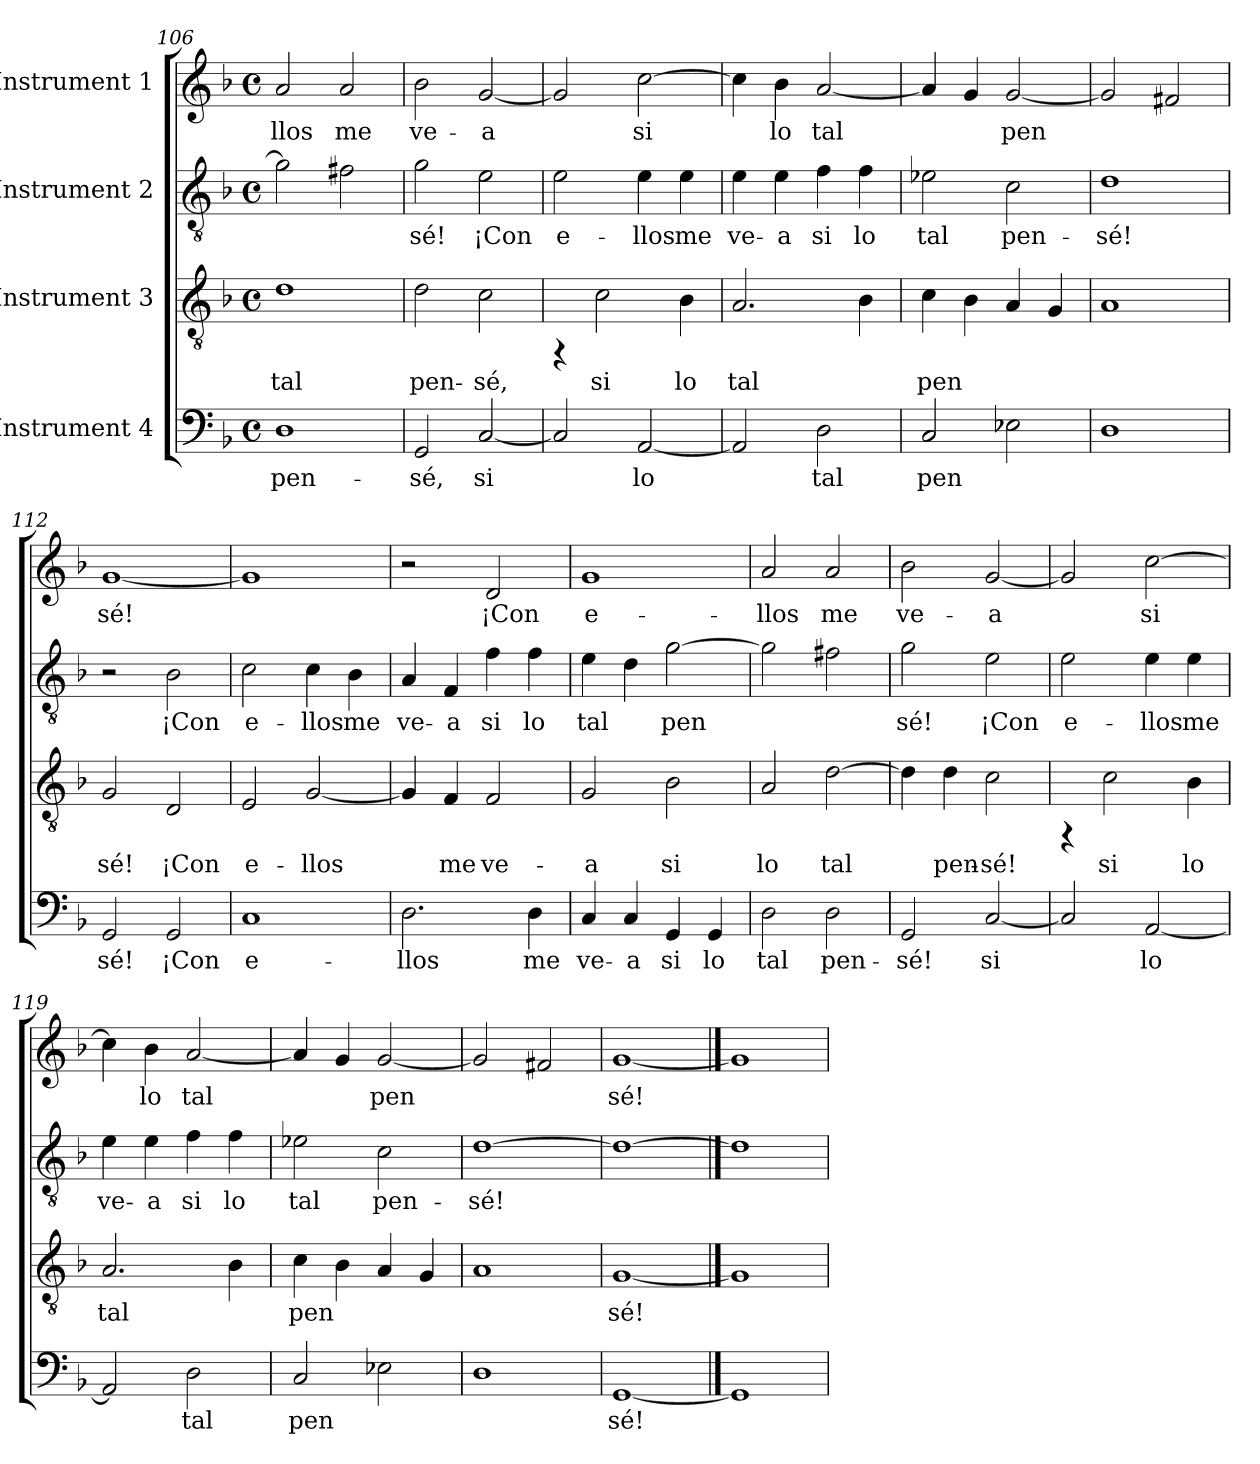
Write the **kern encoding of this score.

**kern	**text	**kern	**text	**kern	**text	**kern	**text
*part4	*part4	*part3	*part3	*part2	*part2	*part1	*part1
*staff4	*staff4	*staff3	*staff3	*staff2	*staff2	*staff1	*staff1
*I"Instrument 4	*	*I"Instrument 3	*	*I"Instrument 2	*	*I"Instrument 1	*
*clefF4	*	*clefGv2	*	*clefGv2	*	*clefG2	*
*k[b-]	*	*k[b-]	*	*k[b-]	*	*k[b-]	*
*F:	*	*F:	*	*F:	*	*F:	*
*M4/4	*	*M4/4	*	*M4/4	*	*M4/4	*
*met(c)	*	*met(c)	*	*met(c)	*	*met(c)	*
=106	=106	=106	=106	=106	=106	=106	=106
!	!LO:LY:b:cj	!	!LO:LY:b:cj	!	!LO:LY:b:cj	!	!LO:LY:b:cj
1D	pen-	1d	tal	2g\]	--	2a/	-llos
!	!	!	!	!	!LO:LY:b:cj	!	!LO:LY:b:cj
.	.	.	.	2f#X\	--	2a/	me
=107	=107	=107	=107	=107	=107	=107	=107
!	!LO:LY:b:cj	!	!LO:LY:b:cj	!	!LO:LY:b:cj	!	!LO:LY:b:cj
2GG/	-sé,	2d\	pen-	2g\	-sé!	2b-\	ve-
!	!LO:LY:b:cj	!	!LO:LY:b:cj	!	!LO:LY:b:cj	!	!LO:LY:b:cj
[<2C/	si	2c\	-sé,	2e\	¡Con	[<2g/	-a
=108	=108	=108	=108	=108	=108	=108	=108
!	!LO:LY:b:cj	!	!	!	!LO:LY:b:cj	!	!LO:LY:b:cj
2C/]	.	4rFF	.	2e\	e-	2g/]	.
!	!	!	!LO:LY:b:cj	!	!	!	!
.	.	2c\	si	.	.	.	.
!	!LO:LY:b:cj	!	!	!	!LO:LY:b:cj	!	!LO:LY:b:cj
[<2AA/	lo-	.	.	4e\	-llos	[>2cc\	si
!	!	!	!LO:LY:b:cj	!	!LO:LY:b:cj	!	!
.	.	4B-\	lo	4e\	me	.	.
=109	=109	=109	=109	=109	=109	=109	=109
!	!LO:LY:b:cj	!	!LO:LY:b:cj	!	!LO:LY:b:cj	!	!LO:LY:b:cj
2AA/]	--	2.A/	tal	4e\	ve-	4cc\]	.
!	!	!	!	!	!LO:LY:b:cj	!	!LO:LY:b:cj
.	.	.	.	4e\	-a	4b-\	lo
!	!LO:LY:b:cj	!	!	!	!LO:LY:b:cj	!	!LO:LY:b:cj
2D\	-tal	.	.	4f\	si	[<2a/	tal
!	!	!	!LO:LY:b:cj	!	!LO:LY:b:cj	!	!
.	.	4B-\	.	4f\	lo	.	.
=110	=110	=110	=110	=110	=110	=110	=110
!	!LO:LY:b:cj	!	!LO:LY:b:cj	!	!LO:LY:b:cj	!	!LO:LY:b:cj
2C/	pen-	4c\	pen-	2e-X\	tal	4a/]	.
!	!	!	!LO:LY:b:cj	!	!	!	!LO:LY:b:cj
.	.	4B-\	--	.	.	4g/	.
!	!LO:LY:b:cj	!	!LO:LY:b:cj	!	!LO:LY:b:cj	!	!LO:LY:b:cj
2E-X\	--	4A/	--	2c\	pen-	[<2g/	pen-
!	!	!	!LO:LY:b:cj	!	!	!	!
.	.	4G/	--	.	.	.	.
=111	=111	=111	=111	=111	=111	=111	=111
!	!LO:LY:b:cj	!	!LO:LY:b:cj	!	!LO:LY:b:cj	!	!LO:LY:b:cj
1D	--	1A	--	1d	-sé!	2g/]	--
!	!	!	!	!	!	!	!LO:LY:b:cj
.	.	.	.	.	.	2f#X/	--
!!LO:LB:g=z
=112	=112	=112	=112	=112	=112	=112	=112
!	!LO:LY:b:cj	!	!LO:LY:b:cj	!	!	!	!LO:LY:b:cj
2GG/	-sé!	2G/	-sé!	2r	.	[<1g	-sé!
!	!LO:LY:b:cj	!	!LO:LY:b:cj	!	!LO:LY:b:cj	!	!
2GG/	¡Con	2D/	¡Con	2B-\	¡Con	.	.
=113	=113	=113	=113	=113	=113	=113	=113
!	!LO:LY:b:cj	!	!LO:LY:b:cj	!	!LO:LY:b:cj	!	!LO:LY:b:cj
1C	e-	2E/	e-	2c\	e-	1g]	.
!	!	!	!LO:LY:b:cj	!	!LO:LY:b:cj	!	!
.	.	[<2G/	-llos	4c\	-llos	.	.
!	!	!	!	!	!LO:LY:b:cj	!	!
.	.	.	.	4B-\	me	.	.
=114	=114	=114	=114	=114	=114	=114	=114
!	!LO:LY:b:cj	!	!LO:LY:b:cj	!	!LO:LY:b:cj	!	!
2.D\	-llos	4G/]	.	4A/	ve-	2r	.
!	!	!	!LO:LY:b:cj	!	!LO:LY:b:cj	!	!
.	.	4F/	me	4F/	-a	.	.
!	!	!	!LO:LY:b:cj	!	!LO:LY:b:cj	!	!LO:LY:b:cj
.	.	2F/	ve-	4f\	si	2d/	¡Con
!	!LO:LY:b:cj	!	!	!	!LO:LY:b:cj	!	!
4D\	me	.	.	4f\	lo	.	.
=115	=115	=115	=115	=115	=115	=115	=115
!	!LO:LY:b:cj	!	!LO:LY:b:cj	!	!LO:LY:b:cj	!	!LO:LY:b:cj
4C/	ve-	2G/	-a	4e\	tal	1g	e-
!	!LO:LY:b:cj	!	!	!	!LO:LY:b:cj	!	!
4C/	-a	.	.	4d\	.	.	.
!	!LO:LY:b:cj	!	!LO:LY:b:cj	!	!LO:LY:b:cj	!	!
4GG/	si	2B-\	si	[>2g\	pen-	.	.
!	!LO:LY:b:cj	!	!	!	!	!	!
4GG/	lo	.	.	.	.	.	.
=116	=116	=116	=116	=116	=116	=116	=116
!	!LO:LY:b:cj	!	!LO:LY:b:cj	!	!LO:LY:b:cj	!	!LO:LY:b:cj
2D\	tal	2A/	lo	2g\]	--	2a/	-llos
!	!LO:LY:b:cj	!	!LO:LY:b:cj	!	!LO:LY:b:cj	!	!LO:LY:b:cj
2D\	pen-	[>2d\	tal	2f#X\	--	2a/	me
=117	=117	=117	=117	=117	=117	=117	=117
!	!LO:LY:b:cj	!	!LO:LY:b:cj	!	!LO:LY:b:cj	!	!LO:LY:b:cj
2GG/	-sé!	4d\]	.	2g\	-sé!	2b-\	ve-
!	!	!	!LO:LY:b:cj	!	!	!	!
.	.	4d\	pen-	.	.	.	.
!	!LO:LY:b:cj	!	!LO:LY:b:cj	!	!LO:LY:b:cj	!	!LO:LY:b:cj
[<2C/	si	2c\	-sé!	2e\	¡Con	[<2g/	-a
=118	=118	=118	=118	=118	=118	=118	=118
!	!LO:LY:b:cj	!	!	!	!LO:LY:b:cj	!	!LO:LY:b:cj
2C/]	.	4rFF	.	2e\	e-	2g/]	.
!	!	!	!LO:LY:b:cj	!	!	!	!
.	.	2c\	si	.	.	.	.
!	!LO:LY:b:cj	!	!	!	!LO:LY:b:cj	!	!LO:LY:b:cj
[<2AA/	lo	.	.	4e\	-llos	[<2cc\	si
!	!	!	!LO:LY:b:cj	!	!LO:LY:b:cj	!	!
.	.	4B-\	lo	4e\	me	.	.
!!LO:PB:g=z
=119	=119	=119	=119	=119	=119	=119	=119
!	!LO:LY:b:cj	!	!LO:LY:b:cj	!	!LO:LY:b:cj	!	!LO:LY:b:cj
2AA/]	.	2.A/	tal	4e\	ve-	4cc\]	.
!	!	!	!	!	!LO:LY:b:cj	!	!LO:LY:b:cj
.	.	.	.	4e\	-a	4b-\	lo
!	!LO:LY:b:cj	!	!	!	!LO:LY:b:cj	!	!LO:LY:b:cj
2D\	tal	.	.	4f\	si	[<2a/	tal
!	!	!	!LO:LY:b:cj	!	!LO:LY:b:cj	!	!
.	.	4B-\	.	4f\	lo	.	.
=120	=120	=120	=120	=120	=120	=120	=120
!	!LO:LY:b:cj	!	!LO:LY:b:cj	!	!LO:LY:b:cj	!	!LO:LY:b:cj
2C/	pen-	4c\	pen-	2e-X\	tal	4a/]	.
!	!	!	!LO:LY:b:cj	!	!	!	!LO:LY:b:cj
.	.	4B-\	--	.	.	4g/	.
!	!LO:LY:b:cj	!	!LO:LY:b:cj	!	!LO:LY:b:cj	!	!LO:LY:b:cj
2E-X\	--	4A/	--	2c\	pen-	[<2g/	pen-
!	!	!	!LO:LY:b:cj	!	!	!	!
.	.	4G/	--	.	.	.	.
=121	=121	=121	=121	=121	=121	=121	=121
!	!LO:LY:b:cj	!	!LO:LY:b:cj	!	!LO:LY:b:cj	!	!LO:LY:b:cj
1D	--	1A	--	[>1d	-sé!	2g/]	--
!	!	!	!	!	!	!	!LO:LY:b:cj
.	.	.	.	.	.	2f#X/	--
=122	=122	=122	=122	=122	=122	=122	=122
!	!LO:LY:b:cj	!	!LO:LY:b:cj	!	!LO:LY:b:cj	!	!LO:LY:b:cj
[1GG	-sé!	[1G	-sé!	1d_	.	[1g	-sé!
==123	==123	==123	==123	==123	==123	==123	==123
1GG]	.	1G]	.	1d]	.	1g]	.
=	=	=	=	=	=	=	=
*-	*-	*-	*-	*-	*-	*-	*-
